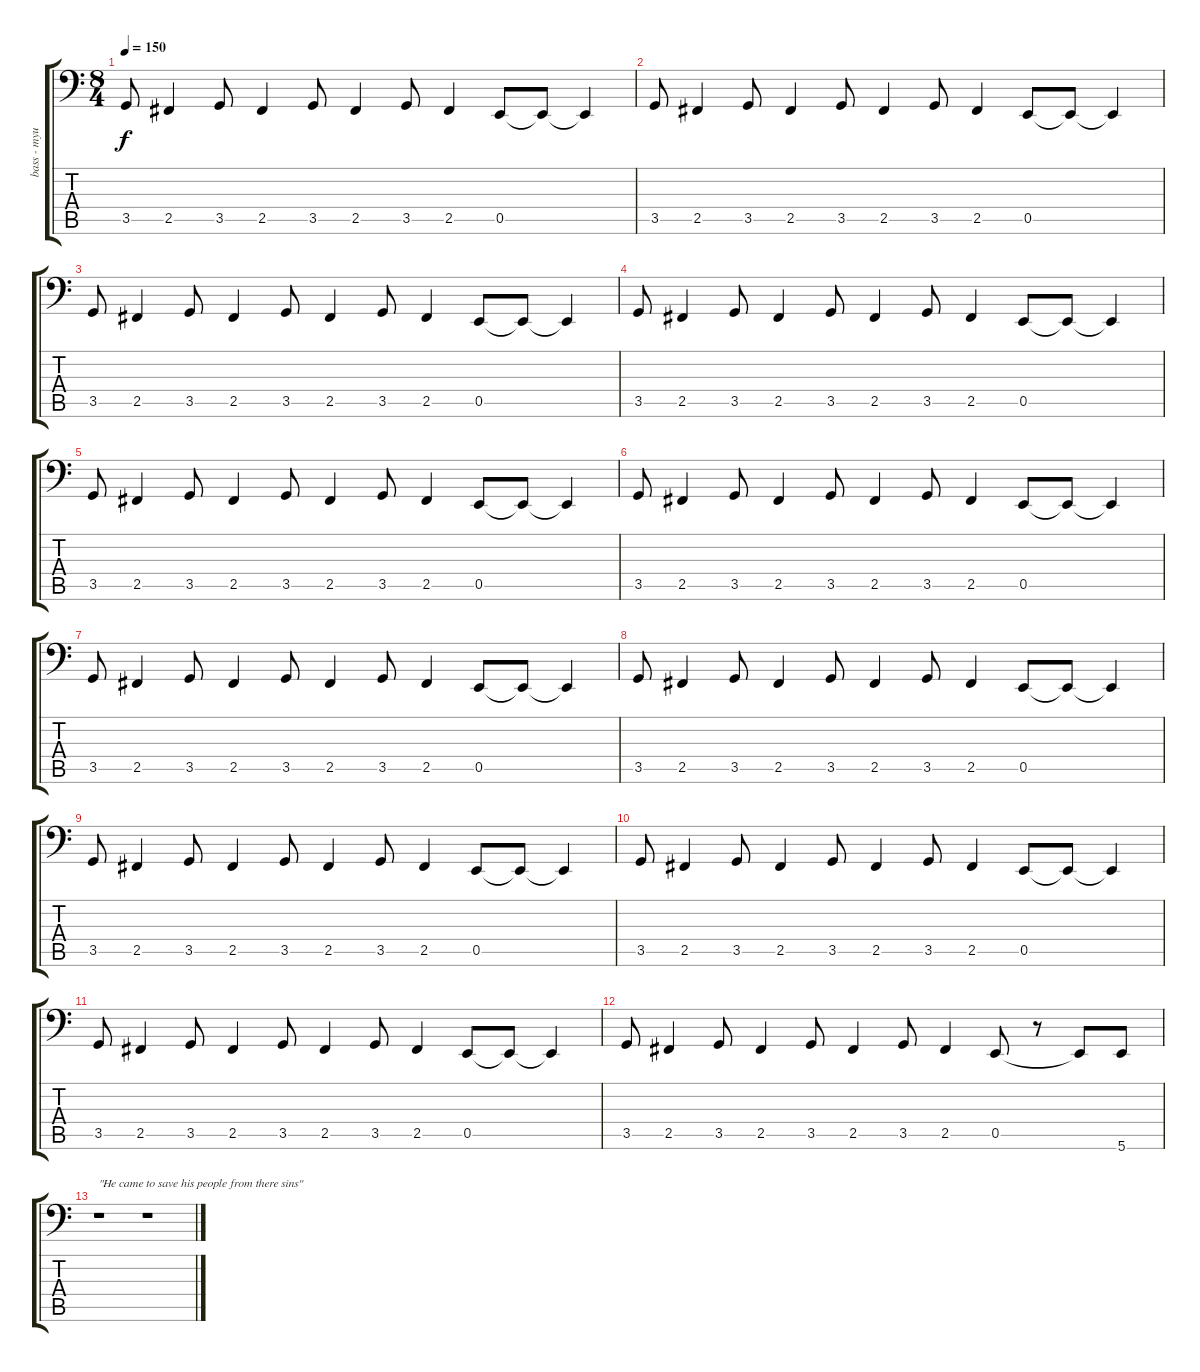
\track ("bass - myung" "bass - myu") {instrument electricbassfinger}
\staff {score tabs}
\tuning (C3 G2 D2 A1 E1 B0) {hide}
\ts (8 4)
\tempo 150
\clef f4
\ks c
3.5.8{dy f} 2.5.4 3.5.8 2.5.4 3.5.8 2.5.4 3.5.8 2.5.4 0.5.8 0.5{t}.8 0.5{t}.4 |
3.5.8 2.5.4 3.5.8 2.5.4 3.5.8 2.5.4 3.5.8 2.5.4 0.5.8 0.5{t}.8 0.5{t}.4 |
3.5.8 2.5.4 3.5.8 2.5.4 3.5.8 2.5.4 3.5.8 2.5.4 0.5.8 0.5{t}.8 0.5{t}.4 |
3.5.8 2.5.4 3.5.8 2.5.4 3.5.8 2.5.4 3.5.8 2.5.4 0.5.8 0.5{t}.8 0.5{t}.4 |
3.5.8 2.5.4 3.5.8 2.5.4 3.5.8 2.5.4 3.5.8 2.5.4 0.5.8 0.5{t}.8 0.5{t}.4 |
3.5.8 2.5.4 3.5.8 2.5.4 3.5.8 2.5.4 3.5.8 2.5.4 0.5.8 0.5{t}.8 0.5{t}.4 |
3.5.8 2.5.4 3.5.8 2.5.4 3.5.8 2.5.4 3.5.8 2.5.4 0.5.8 0.5{t}.8 0.5{t}.4 |
3.5.8 2.5.4 3.5.8 2.5.4 3.5.8 2.5.4 3.5.8 2.5.4 0.5.8 0.5{t}.8 0.5{t}.4 |
3.5.8 2.5.4 3.5.8 2.5.4 3.5.8 2.5.4 3.5.8 2.5.4 0.5.8 0.5{t}.8 0.5{t}.4 |
3.5.8 2.5.4 3.5.8 2.5.4 3.5.8 2.5.4 3.5.8 2.5.4 0.5.8 0.5{t}.8 0.5{t}.4 |
3.5.8 2.5.4 3.5.8 2.5.4 3.5.8 2.5.4 3.5.8 2.5.4 0.5.8 0.5{t}.8 0.5{t}.4 |
3.5.8 2.5.4 3.5.8 2.5.4 3.5.8 2.5.4 3.5.8 2.5.4 0.5.8 r.8 0.5{t}.8 5.6.8 |
r.1{txt "\"He came to save his people from there sins\""} r.1
